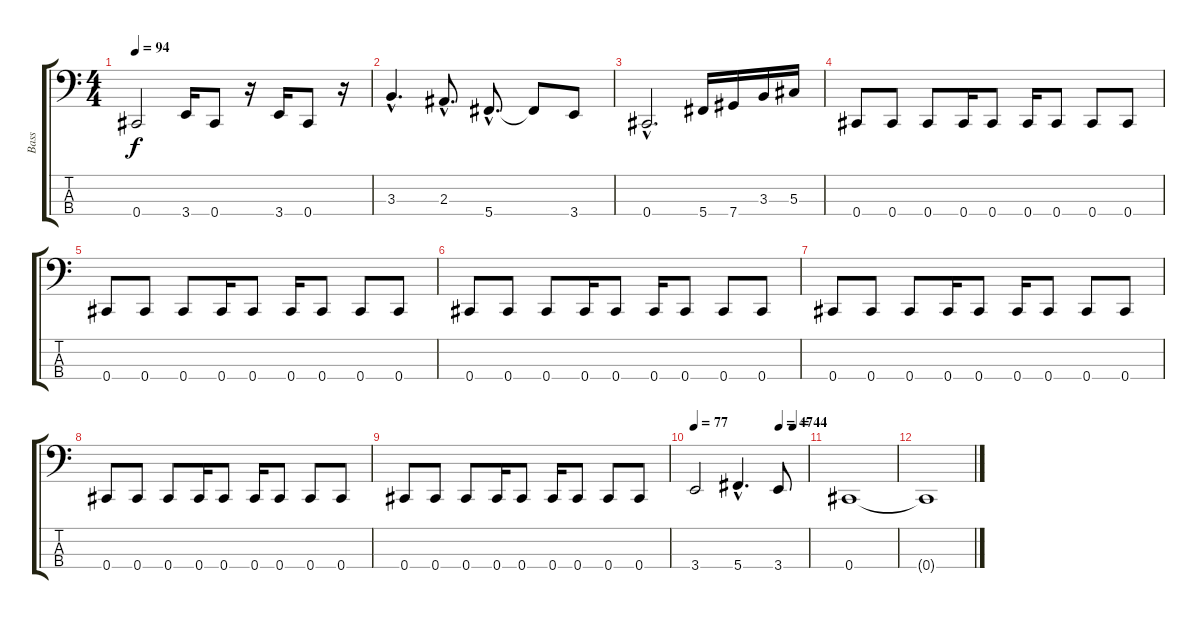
\track ("Bass" "Bass") {instrument electricbasspick}
\staff {score tabs}
\tuning (Gb2 Db2 Ab1 Db1) {hide}
\ts (4 4)
\tempo 94
\clef f4
\ks c
0.4.2{dy f} 3.4.16 0.4.8 r.16 3.4.16 0.4.8 r.16 |
3.3{hac}.4{d} 2.3{hac}.8{d} 5.4{hac}.8{d} 5.4{t}.8 3.4.8 |
0.4{hac}.2{d} 5.4.16 7.4.16 3.3.16 5.3.16 |
0.4.8 0.4.8 0.4.8 0.4.16 0.4.8 0.4.16 0.4.8 0.4.8 0.4.8 |
0.4.8 0.4.8 0.4.8 0.4.16 0.4.8 0.4.16 0.4.8 0.4.8 0.4.8 |
0.4.8 0.4.8 0.4.8 0.4.16 0.4.8 0.4.16 0.4.8 0.4.8 0.4.8 |
0.4.8 0.4.8 0.4.8 0.4.16 0.4.8 0.4.16 0.4.8 0.4.8 0.4.8 |
0.4.8 0.4.8 0.4.8 0.4.16 0.4.8 0.4.16 0.4.8 0.4.8 0.4.8 |
0.4.8 0.4.8 0.4.8 0.4.16 0.4.8 0.4.16 0.4.8 0.4.8 0.4.8 |
\tempo 77
\tempo (47 0.75)
\tempo (44 0.875)
3.4.2 5.4{hac}.4{d} 3.4.8 |
0.4.1 |
0.4{t}.1
